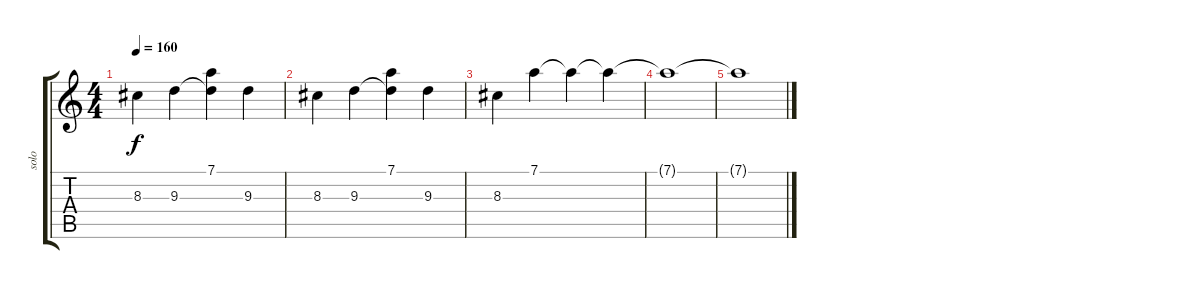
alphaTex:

\track ("solo" "solo") {instrument distortionguitar}
\staff {score tabs}
\tuning (D4 A3 F3 C3 G2 D2) {hide}
\ts (4 4)
\tempo 160
\clef g2
\ks c
8.3.4{dy f} 9.3.4 (7.1 9.3{t}).4 9.3.4 |
8.3.4 9.3.4 (7.1 9.3{t}).4 9.3.4 |
8.3.4 7.1.4 7.1{t}.4 7.1{t}.4 |
7.1{t}.1 |
7.1{t}.1
